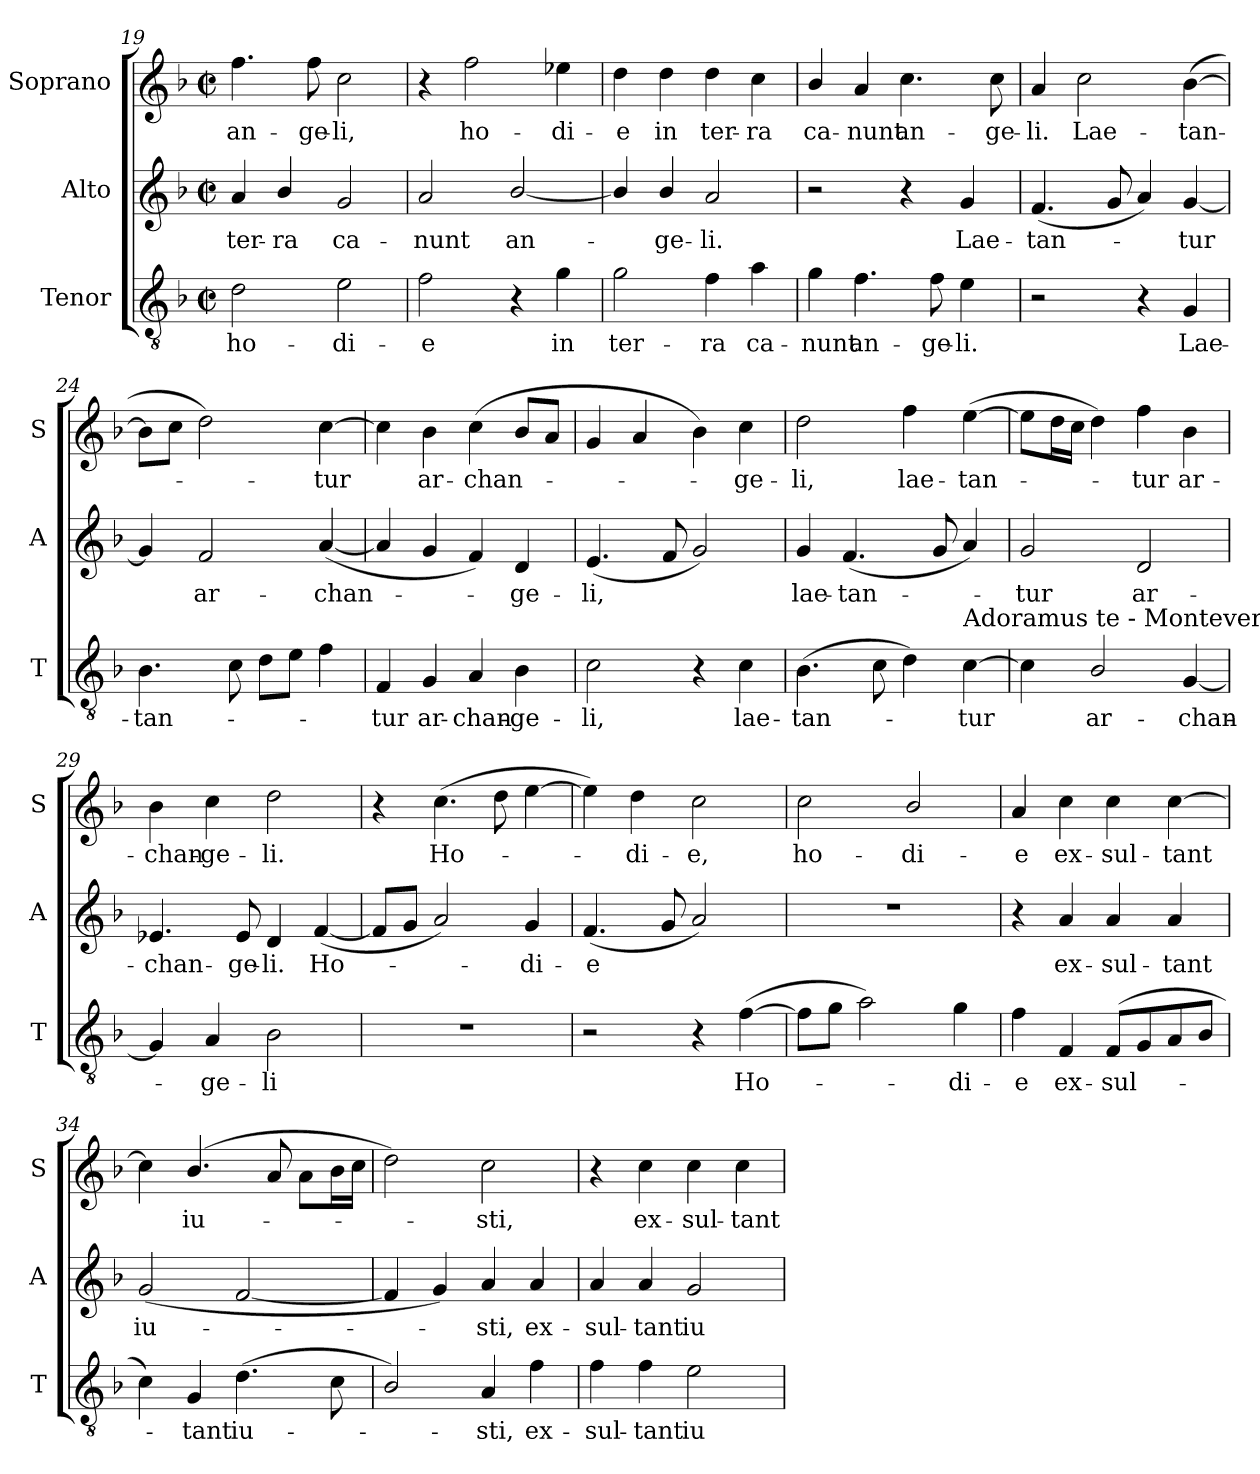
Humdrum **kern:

**kern	**text	**kern	**text	**kern	**text
*part3	*part3	*part2	*part2	*part1	*part1
*staff3	*staff3	*staff2	*staff2	*staff1	*staff1
*I"Tenor	*	*I"Alto	*	*I"Soprano	*
*I'T	*	*I'A	*	*I'S	*
*clefGv2	*	*clefG2	*	*clefG2	*
*k[b-]	*	*k[b-]	*	*k[b-]	*
*F:	*	*F:	*	*F:	*
*M2/2	*	*M2/2	*	*M2/2	*
*met(c|)	*	*met(c|)	*	*met(c|)	*
=19	=19	=19	=19	=19	=19
!	!LO:LY:b	!	!LO:LY:b	!	!LO:LY:b
2d\	ho-	4a/	ter-	4.ff\	an-
!	!	!	!LO:LY:b	!	!
.	.	4b-/	-ra	.	.
!	!	!	!	!	!LO:LY:b
.	.	.	.	8ff\	-ge-
!	!LO:LY:b	!	!LO:LY:b	!	!LO:LY:b
2e\	-di-	2g/	ca-	2cc\	-li,
!!LO:LB:g=z
=20	=20	=20	=20	=20	=20
!	!LO:LY:b	!	!LO:LY:b	!	!
2f\	-e	2a/	-nunt	4r	.
!	!	!	!	!	!LO:LY:b
.	.	.	.	2ff\	ho-
!	!	!	!LO:LY:b	!	!
4r	.	[2b-/	an-	.	.
!	!LO:LY:b	!	!	!	!LO:LY:b
4g\	in	.	.	4ee-X\	-di-
=21	=21	=21	=21	=21	=21
!	!LO:LY:b	!	!	!	!LO:LY:b
2g\	ter--	4b-/]	.	4dd\	-e
!	!	!	!LO:LY:b	!	!LO:LY:b
.	.	4b-/	ge-	4dd\	in
!	!LO:LY:b	!	!LO:LY:b	!	!LO:LY:b
4f\	-ra	2a/	-li.	4dd\	ter-
!	!LO:LY:b	!	!	!	!LO:LY:b
4a\	ca-	.	.	4cc\	-ra
=22	=22	=22	=22	=22	=22
!	!LO:LY:b	!	!	!	!LO:LY:b
4g\	-nunt	2r	.	4b-/	ca-
!	!LO:LY:b	!	!	!	!LO:LY:b
4.f\	an-	.	.	4a/	-nunt
!	!	!	!	!	!LO:LY:b
.	.	4r	.	4.cc\	an-
!	!LO:LY:b	!	!	!	!
8f\	-ge-	.	.	.	.
!	!LO:LY:b	!	!LO:LY:b	!	!
4e\	-li.	4g/	Lae-	.	.
!	!	!	!	!	!LO:LY:b
.	.	.	.	8cc\	-ge-
=23	=23	=23	=23	=23	=23
!	!	!	!LO:LY:b	!	!LO:LY:b
2r	.	(<4.f/	-tan-	4a/	-li.
!	!	!	!	!	!LO:LY:b
.	.	.	.	2cc\	Lae-
.	.	8g/	.	.	.
4r	.	4a/)	.	.	.
!	!LO:LY:b	!	!LO:LY:b	!	!LO:LY:b
4G/	Lae-	[4g/	tur	(>[4b-\	-tan-
=24	=24	=24	=24	=24	=24
!	!LO:LY:b	!	!	!	!
4.B-\	-tan-	4g/]	.	8b-\L]	.
.	.	.	.	8cc\J	.
!	!	!	!LO:LY:b	!	!
.	.	2f/	ar-	2dd\)	.
8c\	.	.	.	.	.
8d\L	.	.	.	.	.
8e\J	.	.	.	.	.
!	!	!	!LO:LY:b	!	!LO:LY:b
4f\	.	(<[4a/	-chan-	[4cc\	tur
=25	=25	=25	=25	=25	=25
!	!LO:LY:b	!	!	!	!
4F/	tur	4a/]	.	4cc\]	.
!	!LO:LY:b	!	!	!	!LO:LY:b
4G/	ar-	4g/	.	4b-\	ar-
!	!LO:LY:b	!	!	!	!LO:LY:b
4A/	-chan-	4f/)	.	(<4cc\	-chan-
!	!LO:LY:b	!	!LO:LY:b	!	!
4B-\	-ge-	4d/	ge-	8b-/L	.
.	.	.	.	8a/J	.
!!LO:PB:g=z
=26	=26	=26	=26	=26	=26
!	!LO:LY:b	!	!LO:LY:b	!	!
2c\	-li,	(<4.e/	-li,	4g/	.
.	.	.	.	4a/	.
.	.	8f/	.	.	.
4r	.	2g/)	.	4b-\)	.
!	!LO:LY:b	!	!	!	!LO:LY:b
4c\	lae-	.	.	4cc\	ge-
=27	=27	=27	=27	=27	=27
!	!LO:LY:b	!	!LO:LY:b	!	!LO:LY:b
(>4.B-\	-tan-	4g/	lae-	2dd\	-li,
!	!	!	!LO:LY:b	!	!
.	.	(<4.f/	-tan-	.	.
8c\	.	.	.	.	.
!	!	!	!	!	!LO:LY:b
4d\)	.	.	.	4ff\	lae-
.	.	8g/	.	.	.
!LO:TX:a:t=Adoramus te - Monteverdi	!	!	!	!	!
!	!LO:LY:b	!	!	!	!LO:LY:b
[4c\	tur	4a/)	.	(>[4ee\	-tan-
=28	=28	=28	=28	=28	=28
!	!	!	!LO:LY:b	!	!
4c\]	.	2g/	tur	8ee\L]	.
.	.	.	.	16dd\L	.
.	.	.	.	16cc\JJ	.
!	!LO:LY:b	!	!	!	!
2B-/	ar-	.	.	4dd\)	.
!	!	!	!LO:LY:b	!	!LO:LY:b
.	.	2d/	ar-	4ff\	tur
!	!LO:LY:b	!	!	!	!LO:LY:b
[4G/	-chan-	.	.	4b-\	ar-
=29	=29	=29	=29	=29	=29
!	!	!	!LO:LY:b	!	!LO:LY:b
4G/]	.	4.e-X/	-chan-	4b-\	-chan-
!	!LO:LY:b	!	!	!	!LO:LY:b
4A/	ge-	.	.	4cc\	-ge-
!	!	!	!LO:LY:b	!	!
.	.	8e-/	-ge-	.	.
!	!LO:LY:b	!	!LO:LY:b	!	!LO:LY:b
2B-\	-li	4d/	-li.	2dd\	-li.
!	!	!	!LO:LY:b	!	!
.	.	(<[4f/	Ho-	.	.
=30	=30	=30	=30	=30	=30
1r	.	8f/L]	.	4r	.
.	.	8g/J	.	.	.
!	!	!	!	!	!LO:LY:b
.	.	2a/)	.	(>4.cc\	Ho-
.	.	.	.	8dd\	.
!	!	!	!LO:LY:b	!	!
.	.	4g/	di-	[4ee\	.
=31	=31	=31	=31	=31	=31
!	!	!	!LO:LY:b	!	!
2r	.	(<4.f/	-e	4ee\])	.
!	!	!	!	!	!LO:LY:b
.	.	.	.	4dd\	di-
.	.	8g/	.	.	.
!	!	!	!	!	!LO:LY:b
4r	.	2a/)	.	2cc\	-e,
!	!LO:LY:b	!	!	!	!
(>[4f\	Ho-	.	.	.	.
!!LO:LB:g=z
=32	=32	=32	=32	=32	=32
!	!	!	!	!	!LO:LY:b
8f\L]	.	1r	.	2cc\	ho-
8g\J	.	.	.	.	.
2a\)	.	.	.	.	.
!	!	!	!	!	!LO:LY:b
.	.	.	.	2b-/	-di-
!	!LO:LY:b	!	!	!	!
4g\	di-	.	.	.	.
=33	=33	=33	=33	=33	=33
!	!LO:LY:b	!	!	!	!LO:LY:b
4f\	-e	4r	.	4a/	-e
!	!LO:LY:b	!	!LO:LY:b	!	!LO:LY:b
4F/	ex-	4a/	ex-	4cc\	ex-
!	!LO:LY:b	!	!LO:LY:b	!	!LO:LY:b
(<8F/L	-sul-	4a/	-sul-	4cc\	-sul-
8G/	.	.	.	.	.
!	!	!	!LO:LY:b	!	!LO:LY:b
8A/	.	4a/	-tant	[4cc\	-tant
8B-/J	.	.	.	.	.
=34	=34	=34	=34	=34	=34
!	!	!	!LO:LY:b	!	!
4c\)	.	(<2g/	iu-	4cc\]	.
!	!LO:LY:b	!	!	!	!LO:LY:b
4G/	tant	.	.	(>4.b-/	iu-
!	!LO:LY:b	!	!	!	!
(>4.d\	iu-	[2f/	.	.	.
.	.	.	.	8a/	.
.	.	.	.	8a\L	.
8c\	.	.	.	16b-\L	.
.	.	.	.	16cc\JJ	.
=35	=35	=35	=35	=35	=35
2B-/)	.	4f/]	.	2dd\)	.
.	.	4g/)	.	.	.
!	!LO:LY:b	!	!LO:LY:b	!	!LO:LY:b
4A/	sti,	4a/	sti,	2cc\	sti,
!	!LO:LY:b	!	!LO:LY:b	!	!
4f\	ex-	4a/	ex-	.	.
=36	=36	=36	=36	=36	=36
!	!LO:LY:b	!	!LO:LY:b	!	!
4f\	-sul-	4a/	-sul-	4r	.
!	!LO:LY:b	!	!LO:LY:b	!	!LO:LY:b
4f\	-tant	4a/	-tant	4cc\	ex-
!	!LO:LY:b	!	!LO:LY:b	!	!LO:LY:b
2e\	iu-	2g/	iu-	4cc\	-sul-
!	!	!	!	!	!LO:LY:b
.	.	.	.	4cc\	-tant
=	=	=	=	=	=
*-	*-	*-	*-	*-	*-
